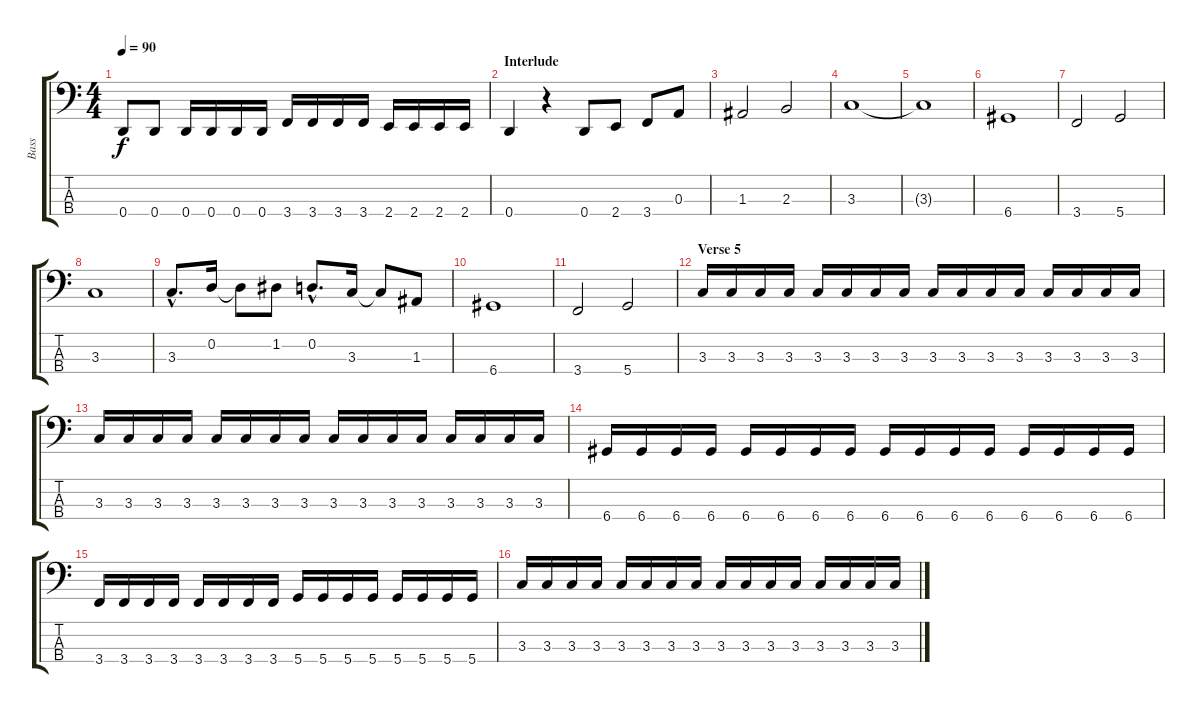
\track ("Bass" "Bass") {instrument electricbasspick}
\staff {score tabs}
\tuning (G2 D2 A1 D1) {hide}
\ts (4 4)
\tempo 90
\clef f4
\ks c
0.4.8{dy f} 0.4.8 0.4.16 0.4.16 0.4.16 0.4.16 3.4.16 3.4.16 3.4.16 3.4.16 2.4.16 2.4.16 2.4.16 2.4.16 |
\section ("" "Interlude")
0.4.4 r.4 0.4.8 2.4.8 3.4.8 0.3.8 |
1.3.2 2.3.2 |
3.3.1 |
3.3{t}.1 |
6.4.1 |
3.4.2 5.4.2 |
3.3.1 |
3.3{hac}.8{d} 0.2.16 0.2{t}.8 1.2.8 0.2{hac}.8{d} 3.3.16 3.3{t}.8 1.3.8 |
6.4.1 |
3.4.2 5.4.2 |
\section ("" "Verse 5")
3.3.16 3.3.16 3.3.16 3.3.16 3.3.16 3.3.16 3.3.16 3.3.16 3.3.16 3.3.16 3.3.16 3.3.16 3.3.16 3.3.16 3.3.16 3.3.16 |
3.3.16 3.3.16 3.3.16 3.3.16 3.3.16 3.3.16 3.3.16 3.3.16 3.3.16 3.3.16 3.3.16 3.3.16 3.3.16 3.3.16 3.3.16 3.3.16 |
6.4.16 6.4.16 6.4.16 6.4.16 6.4.16 6.4.16 6.4.16 6.4.16 6.4.16 6.4.16 6.4.16 6.4.16 6.4.16 6.4.16 6.4.16 6.4.16 |
3.4.16 3.4.16 3.4.16 3.4.16 3.4.16 3.4.16 3.4.16 3.4.16 5.4.16 5.4.16 5.4.16 5.4.16 5.4.16 5.4.16 5.4.16 5.4.16 |
3.3.16 3.3.16 3.3.16 3.3.16 3.3.16 3.3.16 3.3.16 3.3.16 3.3.16 3.3.16 3.3.16 3.3.16 3.3.16 3.3.16 3.3.16 3.3.16
